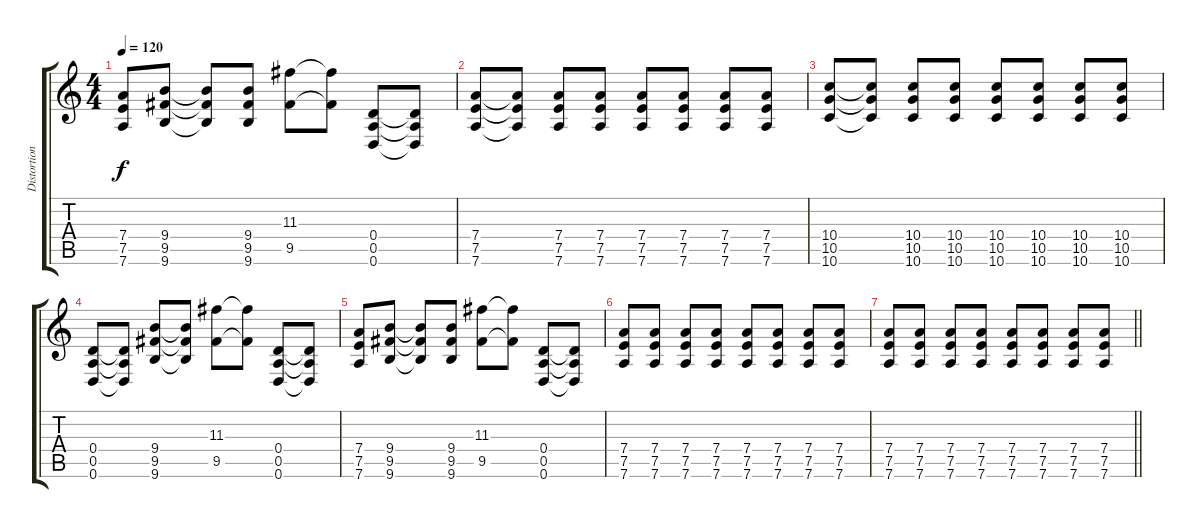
\track ("Distortion" "Distortion") {instrument distortionguitar}
\staff {score tabs}
\tuning (E4 B3 G3 D3 A2 D2) {hide}
\ts (4 4)
\tempo 120
\clef g2
\ks c
(7.4 7.5 7.6).8{dy f} (9.4 9.5 9.6).8 (9.4{t} 9.5{t} 9.6{t}).8 (9.4 9.5 9.6).8 (11.3 9.5).8 (11.3{t} 9.5{t}).8 (0.4 0.5 0.6).8 (0.4{t} 0.5{t} 0.6{t}).8 |
(7.4 7.5 7.6).8 (7.4{t} 7.5{t} 7.6{t}).8 (7.4 7.5 7.6).8 (7.4 7.5 7.6).8 (7.4 7.5 7.6).8 (7.4 7.5 7.6).8 (7.4 7.5 7.6).8 (7.4 7.5 7.6).8 |
(10.4 10.5 10.6).8 (10.4{t} 10.5{t} 10.6{t}).8 (10.4 10.5 10.6).8 (10.4 10.5 10.6).8 (10.4 10.5 10.6).8 (10.4 10.5 10.6).8 (10.4 10.5 10.6).8 (10.4 10.5 10.6).8 |
(0.4 0.5 0.6).8 (0.4{t} 0.5{t} 0.6{t}).8 (9.4 9.5 9.6).8 (9.4{t} 9.5{t} 9.6{t}).8 (11.3 9.5).8 (11.3{t} 9.5{t}).8 (0.4 0.5 0.6).8 (0.4{t} 0.5{t} 0.6{t}).8 |
(7.4 7.5 7.6).8 (9.4 9.5 9.6).8 (9.4{t} 9.5{t} 9.6{t}).8 (9.4 9.5 9.6).8 (11.3 9.5).8 (11.3{t} 9.5{t}).8 (0.4 0.5 0.6).8 (0.4{t} 0.5{t} 0.6{t}).8 |
(7.4 7.5 7.6).8 (7.4 7.5 7.6).8 (7.4 7.5 7.6).8 (7.4 7.5 7.6).8 (7.4 7.5 7.6).8 (7.4 7.5 7.6).8 (7.4 7.5 7.6).8 (7.4 7.5 7.6).8 |
\barLineRight lightlight
(7.4 7.5 7.6).8 (7.4 7.5 7.6).8 (7.4 7.5 7.6).8 (7.4 7.5 7.6).8 (7.4 7.5 7.6).8 (7.4 7.5 7.6).8 (7.4 7.5 7.6).8 (7.4 7.5 7.6).8
